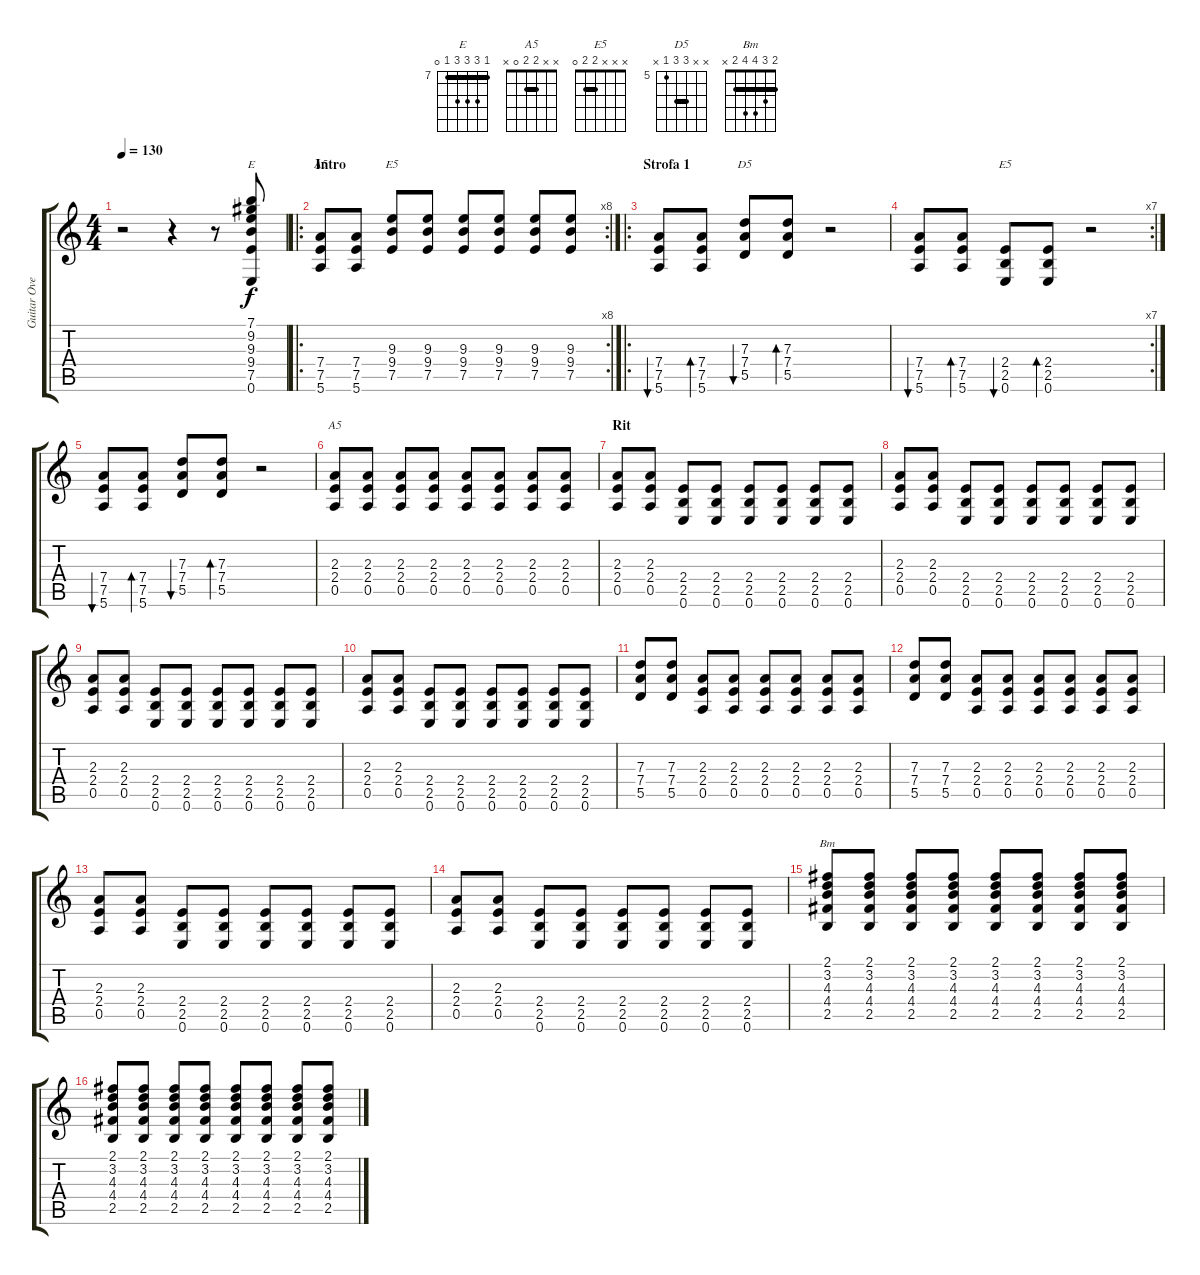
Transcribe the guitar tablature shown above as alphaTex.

\track ("Guitar Overdub" "Guitar Ove") {instrument distortionguitar}
\staff {score tabs}
\tuning (E4 B3 G3 D3 A2 E2) {hide}
\chord ("E" 7 9 9 9 7 0) {firstfret 7 barre 7}
\chord ("A5" x x x 7 7 5) {firstfret 5 barre 7}
\chord ("E5" x x 9 9 7 x) {firstfret 7 barre 9}
\chord ("D5" x x 7 7 5 x) {firstfret 5 barre 7}
\chord ("E5" x x x 2 2 0) {barre 2}
\chord ("A5" x x 2 2 0 x) {barre 2}
\chord ("Bm" 2 3 4 4 2 x) {barre 2}
\ts (4 4)
\tempo 130
\clef g2
\ks c
r.2{dy f instrument distortionguitar} r.4 r.8 (7.1 9.2 9.3 9.4 7.5 0.6).8{ch "E"} |
\ro
\rc 8
\section ("" "Intro")
(7.4 7.5 5.6).8{ch "A5"} (7.4 7.5 5.6).8 (9.3 9.4 7.5).8{ch "E5"} (9.3 9.4 7.5).8 (9.3 9.4 7.5).8 (9.3 9.4 7.5).8 (9.3 9.4 7.5).8 (9.3 9.4 7.5).8 |
\ro
\section ("" "Strofa 1")
(7.4 7.5 5.6).8{bu 30} (7.4 7.5 5.6).8{bd 120} (7.3 7.4 5.5).8{bu 30 ch "D5"} (7.3 7.4 5.5).8{bd 120} r.2 |
\rc 7
(7.4 7.5 5.6).8{bu 30} (7.4 7.5 5.6).8{bd 120} (2.4 2.5 0.6).8{bu 30 ch "E5"} (2.4 2.5 0.6).8{bd 120} r.2 |
(7.4 7.5 5.6).8{bu 30} (7.4 7.5 5.6).8{bd 120} (7.3 7.4 5.5).8{bu 30} (7.3 7.4 5.5).8{bd 120} r.2 |
(2.3 2.4 0.5).8{ch "A5"} (2.3 2.4 0.5).8 (2.3 2.4 0.5).8 (2.3 2.4 0.5).8 (2.3 2.4 0.5).8 (2.3 2.4 0.5).8 (2.3 2.4 0.5).8 (2.3 2.4 0.5).8 |
\section ("" "Rit")
(2.3 2.4 0.5).8 (2.3 2.4 0.5).8 (2.4 2.5 0.6).8 (2.4 2.5 0.6).8 (2.4 2.5 0.6).8 (2.4 2.5 0.6).8 (2.4 2.5 0.6).8 (2.4 2.5 0.6).8 |
(2.3 2.4 0.5).8 (2.3 2.4 0.5).8 (2.4 2.5 0.6).8 (2.4 2.5 0.6).8 (2.4 2.5 0.6).8 (2.4 2.5 0.6).8 (2.4 2.5 0.6).8 (2.4 2.5 0.6).8 |
(2.3 2.4 0.5).8 (2.3 2.4 0.5).8 (2.4 2.5 0.6).8 (2.4 2.5 0.6).8 (2.4 2.5 0.6).8 (2.4 2.5 0.6).8 (2.4 2.5 0.6).8 (2.4 2.5 0.6).8 |
(2.3 2.4 0.5).8 (2.3 2.4 0.5).8 (2.4 2.5 0.6).8 (2.4 2.5 0.6).8 (2.4 2.5 0.6).8 (2.4 2.5 0.6).8 (2.4 2.5 0.6).8 (2.4 2.5 0.6).8 |
(7.3 7.4 5.5).8 (7.3 7.4 5.5).8 (2.3 2.4 0.5).8 (2.3 2.4 0.5).8 (2.3 2.4 0.5).8 (2.3 2.4 0.5).8 (2.3 2.4 0.5).8 (2.3 2.4 0.5).8 |
(7.3 7.4 5.5).8 (7.3 7.4 5.5).8 (2.3 2.4 0.5).8 (2.3 2.4 0.5).8 (2.3 2.4 0.5).8 (2.3 2.4 0.5).8 (2.3 2.4 0.5).8 (2.3 2.4 0.5).8 |
(2.3 2.4 0.5).8 (2.3 2.4 0.5).8 (2.4 2.5 0.6).8 (2.4 2.5 0.6).8 (2.4 2.5 0.6).8 (2.4 2.5 0.6).8 (2.4 2.5 0.6).8 (2.4 2.5 0.6).8 |
(2.3 2.4 0.5).8 (2.3 2.4 0.5).8 (2.4 2.5 0.6).8 (2.4 2.5 0.6).8 (2.4 2.5 0.6).8 (2.4 2.5 0.6).8 (2.4 2.5 0.6).8 (2.4 2.5 0.6).8 |
(2.1 3.2 4.3 4.4 2.5).8{ch "Bm"} (2.1 3.2 4.3 4.4 2.5).8 (2.1 3.2 4.3 4.4 2.5).8 (2.1 3.2 4.3 4.4 2.5).8 (2.1 3.2 4.3 4.4 2.5).8 (2.1 3.2 4.3 4.4 2.5).8 (2.1 3.2 4.3 4.4 2.5).8 (2.1 3.2 4.3 4.4 2.5).8 |
(2.1 3.2 4.3 4.4 2.5).8 (2.1 3.2 4.3 4.4 2.5).8 (2.1 3.2 4.3 4.4 2.5).8 (2.1 3.2 4.3 4.4 2.5).8 (2.1 3.2 4.3 4.4 2.5).8 (2.1 3.2 4.3 4.4 2.5).8 (2.1 3.2 4.3 4.4 2.5).8 (2.1 3.2 4.3 4.4 2.5).8
